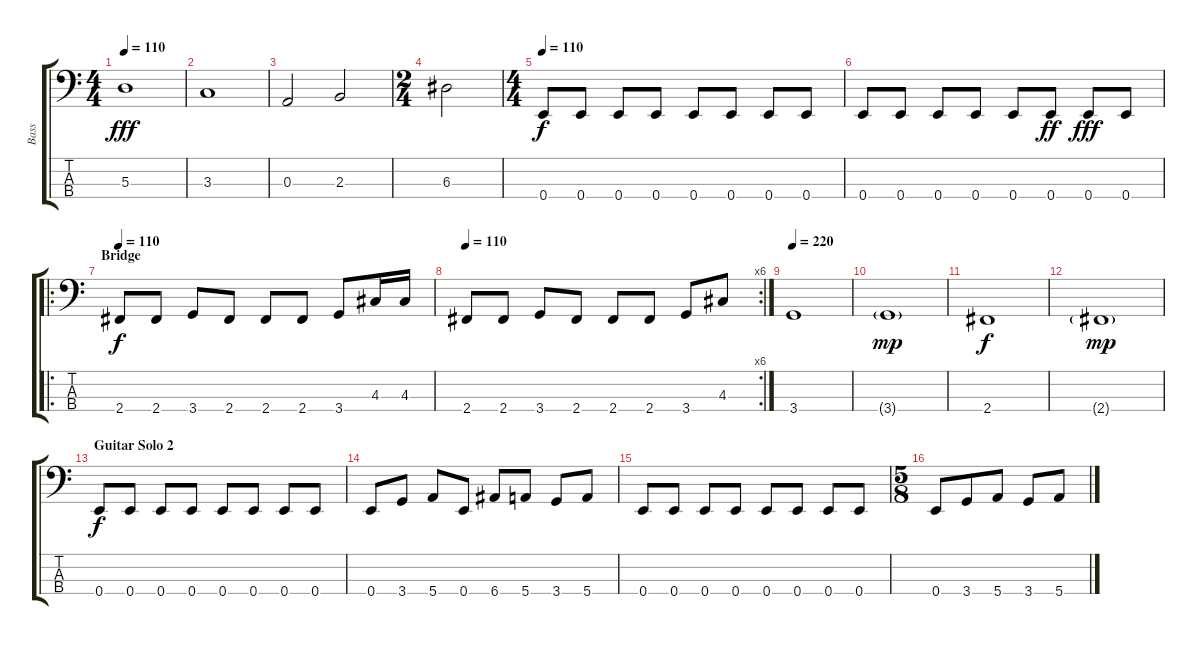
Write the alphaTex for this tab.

\track ("Bass" "Bass") {instrument acousticguitarnylon}
\staff {score tabs}
\tuning (G2 D2 A1 E1) {hide}
\ts (4 4)
\tempo 110
\clef f4
\ks c
5.3.1{dy fff} |
3.3.1 |
0.3.2 2.3.2 |
\ts (2 4)
6.3.2 |
\ts (4 4)
\tempo 110
0.4.8{dy f} 0.4.8 0.4.8 0.4.8 0.4.8 0.4.8 0.4.8 0.4.8 |
0.4.8 0.4.8 0.4.8 0.4.8 0.4.8 0.4.8{dy ff} 0.4.8{dy fff} 0.4.8 |
\ro
\section ("" "Bridge")
\tempo 110
2.4.8{dy f} 2.4.8 3.4.8 2.4.8 2.4.8 2.4.8 3.4.8 4.3.16 4.3.16 |
\rc 6
\tempo 110
2.4.8 2.4.8 3.4.8 2.4.8 2.4.8 2.4.8 3.4.8 4.3.8 |
\tempo 220
3.4.1 |
3.4{g}.1{dy mp} |
2.4.1{dy f} |
2.4{g}.1{dy mp} |
\section ("" "Guitar Solo 2")
0.4.8{dy f} 0.4.8 0.4.8 0.4.8 0.4.8 0.4.8 0.4.8 0.4.8 |
0.4.8 3.4.8 5.4.8 0.4.8 6.4.8 5.4.8 3.4.8 5.4.8 |
0.4.8 0.4.8 0.4.8 0.4.8 0.4.8 0.4.8 0.4.8 0.4.8 |
\ts (5 8)
0.4.8 3.4.8 5.4.8 3.4.8 5.4.8
